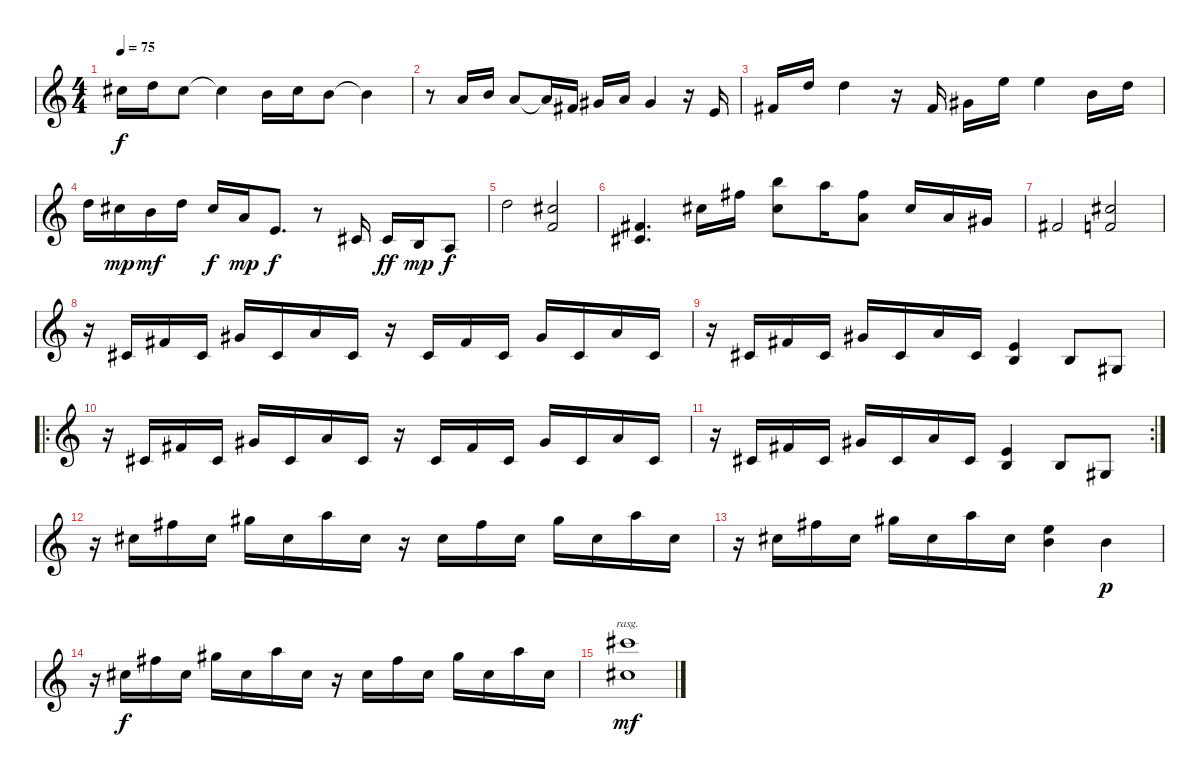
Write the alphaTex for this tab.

\track "" {instrument brightacousticpiano}
\staff {score}
\tuning (E4 B3 G3 D3 A2 E2) {hide}
\ts (4 4)
\tempo 75
\clef g2
\ks c
9.1.16{dy f} 10.1.16 9.1.8 9.1{t}.4 7.1.16 9.1.16 7.1.8 7.1{t}.4 |
r.8 5.1.16 12.2.16 5.1.8 5.1{t}.16 2.1.16 4.1.16{beam merge} 5.1.16 4.1.4 r.16 0.1.16 |
2.1.16 10.1.16 10.1.4 r.16 2.1.16 4.1.16 12.1.16 12.1.4 7.1.16 10.1.16 |
10.1.16 9.1.16{dy mp} 7.1.16{dy mf} 10.1.16 9.1.16{dy f} 10.2.16{dy mp} 9.3.8{d dy f} r.8 11.4.16 11.4.16{dy ff} 0.2.16{dy mp} 2.3.8{dy f} |
10.1.2 (1.1 14.2).2 |
(2.1 2.2).4{d} 9.1.16 14.1.16 (19.1 14.2).8 17.1.16 (14.1 10.2).8 9.1.16 5.1.16 4.1.16 |
2.1.2 (1.1 18.3).2 |
r.16 2.2.16 2.1.16 2.2.16 4.1.16 2.2.16 5.1.16 2.2.16 r.16 2.2.16 2.1.16 2.2.16 4.1.16 2.2.16 5.1.16 2.2.16 |
r.16 2.2.16 2.1.16 2.2.16 4.1.16 2.2.16 5.1.16 2.2.16 (0.2 9.3).4 0.2.8 1.3.8 |
\ro
r.16 2.2.16 2.1.16 2.2.16 4.1.16 2.2.16 5.1.16 2.2.16 r.16 2.2.16 2.1.16 2.2.16 4.1.16 2.2.16 5.1.16 2.2.16 |
\rc 2
r.16 2.2.16 2.1.16 2.2.16 4.1.16 2.2.16 5.1.16 2.2.16 (0.2 9.3).4 0.2.8 1.3.8 |
r.16 9.1.16 19.2.16 9.1.16 21.2.16 9.1.16 22.2.16 9.1.16 r.16 9.1.16 19.2.16 9.1.16 21.2.16 9.1.16 22.2.16 9.1.16 |
r.16 9.1.16 19.2.16 9.1.16 21.2.16 9.1.16 22.2.16 9.1.16 (7.1 17.2).4 7.1.4{dy p} |
r.16 9.1.16{dy f} 19.2.16 9.1.16 21.2.16 9.1.16 22.2.16 9.1.16 r.16 9.1.16 19.2.16 9.1.16 21.2.16 9.1.16 22.2.16 9.1.16 |
(21.1 18.3).1{bd 240 rasg ii dy mf}
